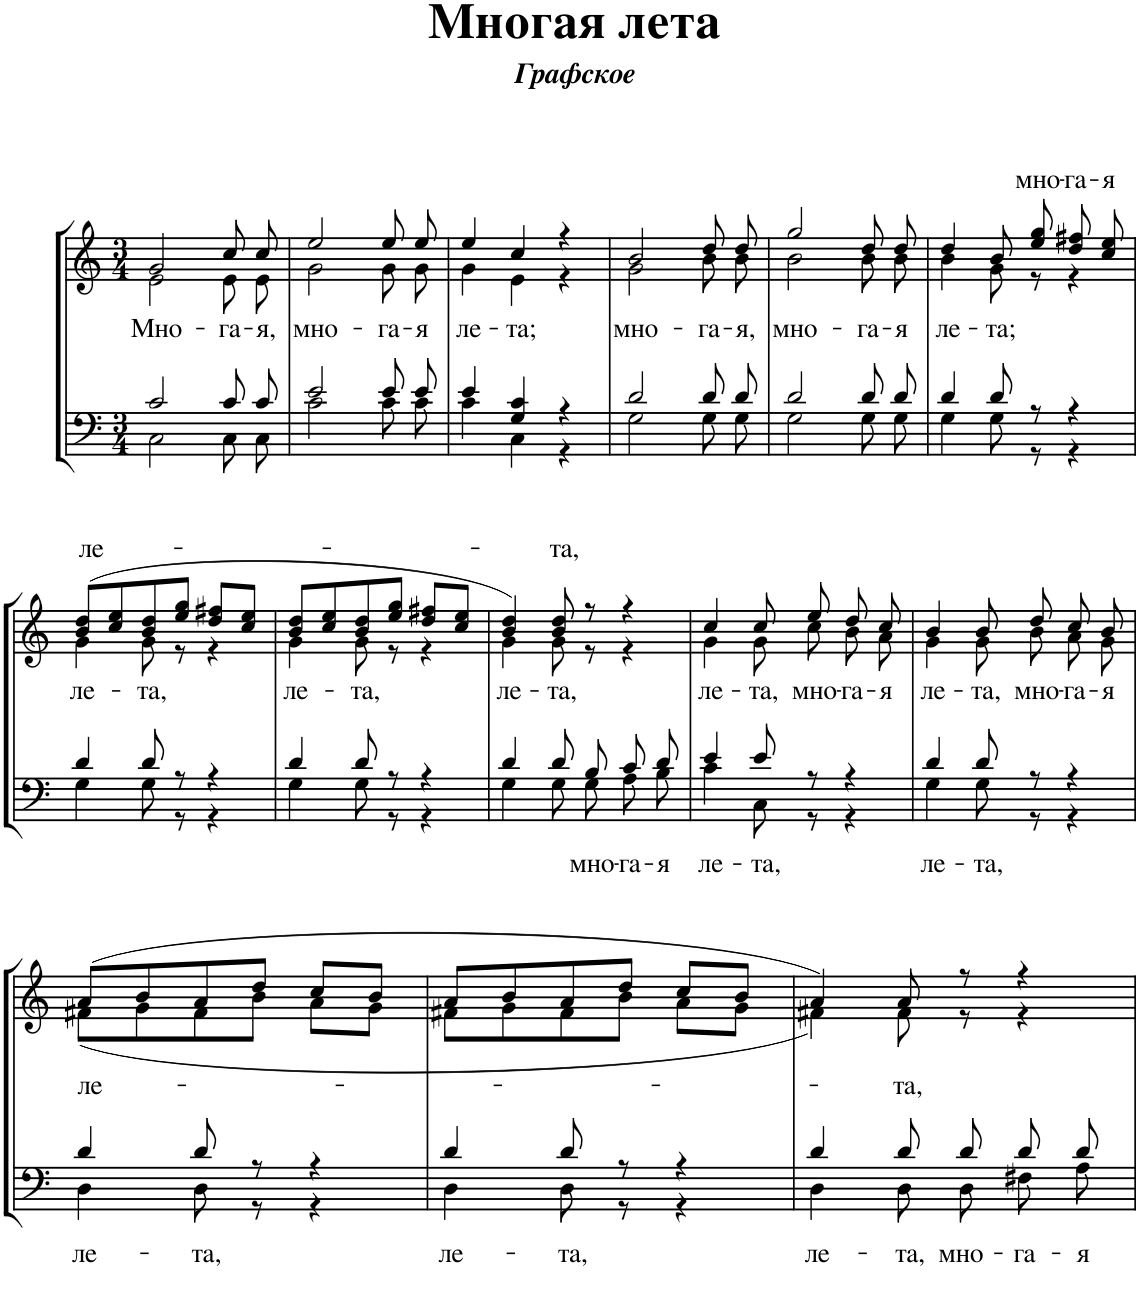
**kern	**text	**kern	**text
*part1	*part1	*part1	*part1
*staff2	*staff2	*staff1	*staff1
*I"Piano	*	*	*
*I'Pno.	*	*	*
*clefF4	*	*clefG2	*
*k[]	*	*k[]	*
*M3/4	*	*M3/4	*
=1	=1	=1	=1
*^	*	*^	*
!	!	!	!	!	!LO:LY:b
2c/	2C\	.	2g/	2e\	Мно-
!	!	!	!	!	!LO:LY:b
8c/L	8C\L	.	8cc/	8e\	-га-
!	!	!	!	!	!LO:LY:b
8c/J	8C\J	.	8cc/	8e\	-я,
=2	=2	=2	=2	=2	=2
!	!	!	!	!	!LO:LY:b
2e/	2c\	.	2ee/	2g\	мно-
!	!	!	!	!	!LO:LY:b
8e/L	8c\L	.	8ee/	8g\	-га-
!	!	!	!	!	!LO:LY:b
8e/J	8c\J	.	8ee/	8g\	-я
=3	=3	=3	=3	=3	=3
!	!	!	!	!	!LO:LY:b
4e/	4c\	.	4ee/	4g\	ле-
!	!	!	!	!	!LO:LY:b
4G/ 4c/	4C\	.	4cc/	4e\	-та;
4r	4r	.	4r	4r	.
=4	=4	=4	=4	=4	=4
!	!	!	!	!	!LO:LY:b
2d/	2G\	.	2b/	2g\	мно-
!	!	!	!	!	!LO:LY:b
8d/L	8G\L	.	8dd/	8b\	-га-
!	!	!	!	!	!LO:LY:b
8d/J	8G\J	.	8dd/	8b\	-я,
=5	=5	=5	=5	=5	=5
!	!	!	!	!	!LO:LY:b
2d/	2G\	.	2gg/	2b\	мно-
!	!	!	!	!	!LO:LY:b
8d/L	8G\L	.	8dd/	8b\	-га-
!	!	!	!	!	!LO:LY:b
8d/J	8G\J	.	8dd/	8b\	-я
=6	=6	=6	=6	=6	=6
!	!	!	!	!	!LO:LY:b
4d/	4G\	.	4dd/	4b\	ле-
!	!	!	!	!	!LO:LY:b
8d/	8G\	.	8b/	8g\	-та;
!	!	!	!	!	!LO:LY:a
8r	8r	.	8ee/ 8gg/	8r	мно-
!	!	!	!	!	!LO:LY:a
4r	4r	.	8dd/ 8ff#X/	4r	-га-
!	!	!	!	!	!LO:LY:a
.	.	.	8cc/ 8ee/	.	-я
!!LO:LB:g=z	!!
=7	=7	=7	=7	=7	=7
!	!	!	!	!	!LO:LY:a
!	!	!	!	!	!LO:LY:b
4d/	4G\	.	(8b/ 8dd/L	4g\	ле-
.	.	.	8cc/ 8ee/	.	.
!	!	!	!	!	!LO:LY:b
8d/	8G\	.	8b/ 8dd/	8g\	-та,
8r	8r	.	8ee/ 8gg/J	8r	.
4r	4r	.	8dd/ 8ff#X/L	4r	.
.	.	.	8cc/ 8ee/J	.	.
=8	=8	=8	=8	=8	=8
!	!	!	!	!	!LO:LY:b
4d/	4G\	.	8b/ 8dd/L	4g\	ле-
.	.	.	8cc/ 8ee/	.	.
!	!	!	!	!	!LO:LY:b
8d/	8G\	.	8b/ 8dd/	8g\	-та,
8r	8r	.	8ee/ 8gg/J	8r	.
4r	4r	.	8dd/ 8ff#X/L	4r	.
.	.	.	8cc/ 8ee/J	.	.
=9	=9	=9	=9	=9	=9
!	!	!	!	!	!LO:LY:b
4d/	4G\	.	4b/ 4dd/)	4g\	ле-
!	!	!	!	!	!LO:LY:a
!	!	!	!	!	!LO:LY:b
8d/L	8G\L	.	8b/ 8dd/	8g\	-та,
!	!	!LO:LY:b	!	!	!
8B/J	8G\J	-мно-	8r	8r	.
!	!	!LO:LY:b	!	!	!
8c/L	8A\L	-га-	4r	4r	.
!	!	!LO:LY:b	!	!	!
8d/J	8B\J	-я	.	.	.
=10	=10	=10	=10	=10	=10
!	!	!LO:LY:b	!	!	!LO:LY:b
4e/	4c\	ле-	4cc/	4g\	ле-
!	!	!LO:LY:b	!	!	!LO:LY:b
8e/	8C\	-та,	8cc/	8g\	-та,
!	!	!	!	!	!LO:LY:b
8r	8r	.	8ee/	8cc\	мно-
!	!	!	!	!	!LO:LY:b
4r	4r	.	8dd/	8b\	-га-
!	!	!	!	!	!LO:LY:b
.	.	.	8cc/	8a\	-я
=11	=11	=11	=11	=11	=11
!	!	!LO:LY:b	!	!	!LO:LY:b
4d/	4G\	ле-	4b/	4g\	ле-
!	!	!LO:LY:b	!	!	!LO:LY:b
8d/	8G\	-та,	8b/	8g\	-та,
!	!	!	!	!	!LO:LY:b
8r	8r	.	8dd/	8b\	мно-
!	!	!	!	!	!LO:LY:b
4r	4r	.	8cc/	8a\	-га-
!	!	!	!	!	!LO:LY:b
.	.	.	8b/	8g\	-я
!!LO:LB:g=z	!!
=12	=12	=12	=12	=12	=12
!	!	!LO:LY:b	!	!	!LO:LY:b
4d/	4D\	ле-	(8a/L	(8f#X\L	ле-
.	.	.	8b/	8g\	.
!	!	!LO:LY:b	!	!	!
8d/	8D\	-та,	8a/	8f#\	.
8r	8r	.	8dd/J	8b\J	.
4r	4r	.	8cc/L	8a\L	.
.	.	.	8b/J	8g\J	.
=13	=13	=13	=13	=13	=13
!	!	!LO:LY:b	!	!	!
4d/	4D\	ле-	8a/L	8f#X\L	.
.	.	.	8b/	8g\	.
!	!	!LO:LY:b	!	!	!
8d/	8D\	-та,	8a/	8f#\	.
8r	8r	.	8dd/J	8b\J	.
4r	4r	.	8cc/L	8a\L	.
.	.	.	8b/J	8g\J	.
=14	=14	=14	=14	=14	=14
!	!	!LO:LY:b	!	!	!
4d/	4D\	ле-	4a/)	4f#X\)	.
!	!	!LO:LY:b	!	!	!LO:LY:b
8d/L	8D\L	-та,	8a/	8f#\	-та,
!	!	!LO:LY:b	!	!	!
8d/J	8D\J	мно-	8r	8r	.
!	!	!LO:LY:b	!	!	!
8d/L	8F#X\L	-га-	4r	4r	.
!	!	!LO:LY:b	!	!	!
8d/J	8A\J	-я	.	.	.
*v	*v	*	*	*	*
*	*	*v	*v	*
=	=	=	=
*-	*-	*-	*-
